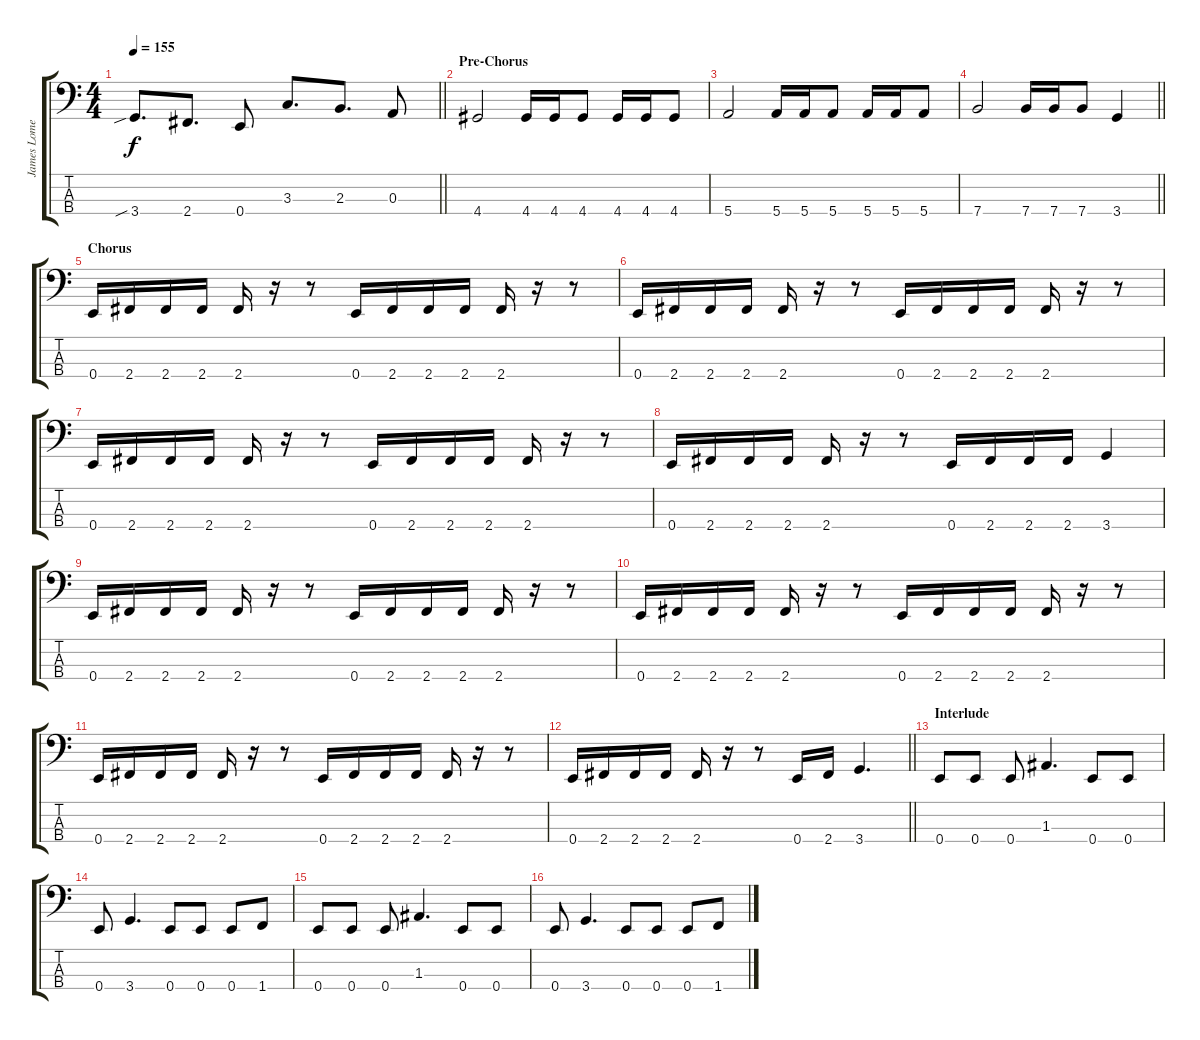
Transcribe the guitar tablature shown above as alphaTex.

\track ("James Lomenzo" "James Lome") {instrument electricbasspick}
\staff {score tabs}
\tuning (G2 D2 A1 E1) {hide}
\ts (4 4)
\tempo 155
\clef f4
\barLineRight lightlight
\ks c
3.4{sib}.8{d dy f} 2.4.8{d} 0.4.8 3.3.8{d} 2.3.8{d} 0.3.8 |
\section ("" "Pre-Chorus")
4.4.2 4.4.16 4.4.16 4.4.8 4.4.16 4.4.16 4.4.8 |
5.4.2 5.4.16 5.4.16 5.4.8 5.4.16 5.4.16 5.4.8 |
\barLineRight lightlight
7.4.2 7.4.16 7.4.16 7.4.8 3.4.4 |
\section ("" "Chorus")
0.4.16 2.4.16 2.4.16 2.4.16 2.4.16 r.16 r.8 0.4.16 2.4.16 2.4.16 2.4.16 2.4.16 r.16 r.8 |
0.4.16 2.4.16 2.4.16 2.4.16 2.4.16 r.16 r.8 0.4.16 2.4.16 2.4.16 2.4.16 2.4.16 r.16 r.8 |
0.4.16 2.4.16 2.4.16 2.4.16 2.4.16 r.16 r.8 0.4.16 2.4.16 2.4.16 2.4.16 2.4.16 r.16 r.8 |
0.4.16 2.4.16 2.4.16 2.4.16 2.4.16 r.16 r.8 0.4.16 2.4.16 2.4.16 2.4.16 3.4.4 |
0.4.16 2.4.16 2.4.16 2.4.16 2.4.16 r.16 r.8 0.4.16 2.4.16 2.4.16 2.4.16 2.4.16 r.16 r.8 |
0.4.16 2.4.16 2.4.16 2.4.16 2.4.16 r.16 r.8 0.4.16 2.4.16 2.4.16 2.4.16 2.4.16 r.16 r.8 |
0.4.16 2.4.16 2.4.16 2.4.16 2.4.16 r.16 r.8 0.4.16 2.4.16 2.4.16 2.4.16 2.4.16 r.16 r.8 |
\barLineRight lightlight
0.4.16 2.4.16 2.4.16 2.4.16 2.4.16 r.16 r.8 0.4.16 2.4.16 3.4.4{d} |
\section ("" "Interlude")
0.4.8 0.4.8 0.4.8 1.3.4{d} 0.4.8 0.4.8 |
0.4.8 3.4.4{d} 0.4.8 0.4.8 0.4.8 1.4.8 |
0.4.8 0.4.8 0.4.8 1.3.4{d} 0.4.8 0.4.8 |
0.4.8 3.4.4{d} 0.4.8 0.4.8 0.4.8 1.4.8
